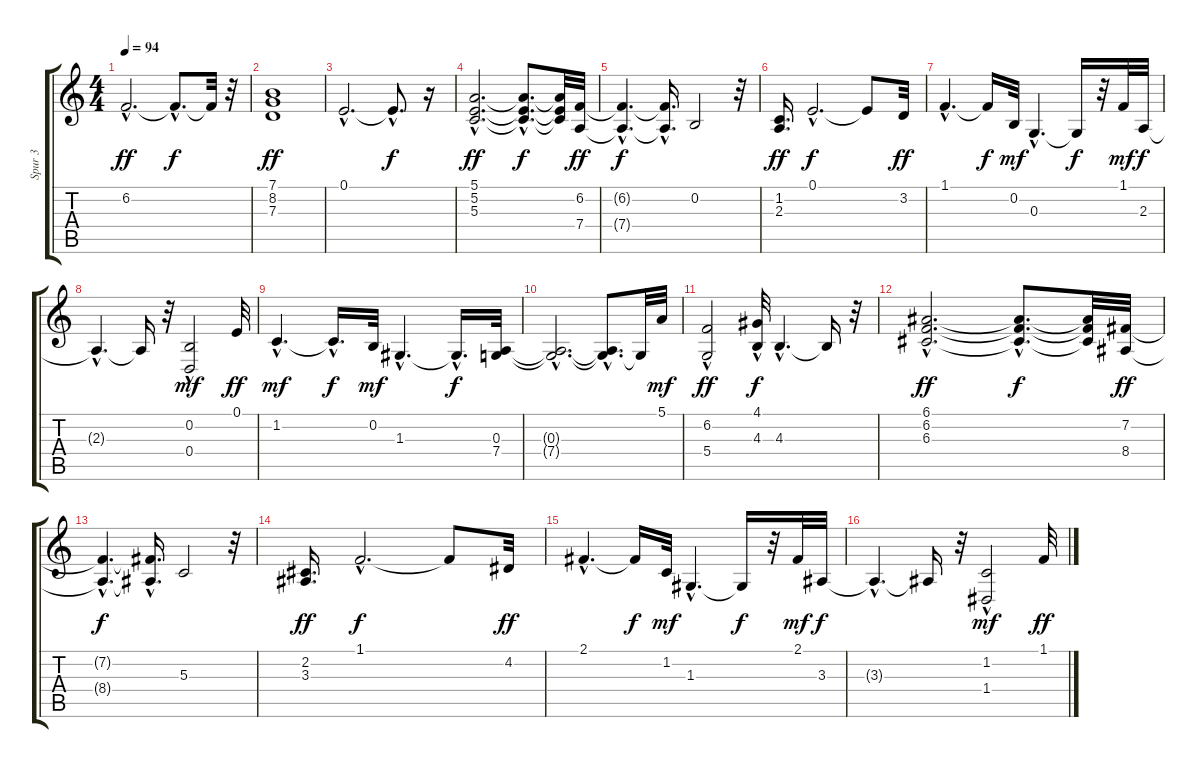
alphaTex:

\track ("Spur 3" "Spur 3") {instrument acousticgrandpiano}
\staff {score tabs}
\tuning (E4 B3 G3 D3 A2 E2) {hide}
\ts (4 4)
\tempo 94
\clef g2
\ks c
6.2{hac}.2{d dy ff} 6.2{hac t}.8{d dy f} 6.2{t}.32 r.32 |
(7.1 8.2 7.3).1{dy ff} |
0.1{hac}.2{d} 0.1{hac t}.8{d dy f} r.16 |
(5.1{hac} 5.2{hac} 5.3{hac}).2{d dy ff} (5.1{hac t} 5.2{hac t} 5.3{hac t}).8{d dy f} (5.1{t} 5.2{t} 5.3{t}).32 (6.2 7.4).32{dy ff} |
(6.2{hac t} 7.4{hac t}).4{d dy f} (6.2{hac t} 7.4{t}).16{d} 0.2.2 r.32 |
(1.2 2.3).16{d dy ff} 0.1{hac}.2{d dy f} 0.1{t}.8 3.2.32{dy ff} |
1.1{hac}.4{d} 1.1{t}.16{dy f} 0.2.32{dy mf} 0.3{hac}.4{d} 0.3{t}.16{dy f} r.32 1.1.32{dy mf} 2.3.32{dy f} |
2.3{hac t}.4{d} 2.3{t}.16 r.32 (0.2{hac} 0.4{hac}).2{dy mf} 0.1.32{dy ff} |
1.2{hac}.4{d dy mf} 1.2{hac t}.16{d dy f} 0.2.32{dy mf} 1.3{hac}.4{d} 1.3{hac t}.16{d dy f} (0.3 7.4).32 |
(0.3{hac t} 7.4{hac t}).2{d} (0.3{hac t} 7.4{hac t}).8{d} 0.3{t}.32 5.1.32{dy mf} |
(6.2 5.4{hac}).2{dy ff} (4.1{hac} 4.3{hac}).32{dy f} 4.3{hac}.4{d} 4.3{t}.16 r.32 |
(6.1{hac} 6.2{hac} 6.3{hac}).2{d dy ff} (6.1{hac t} 6.2{hac t} 6.3{hac t}).8{d dy f} (6.1{t} 6.2{t} 6.3{t}).32 (7.2 8.4).32{dy ff} |
(7.2{hac t} 8.4{hac t}).4{d dy f} (7.2{hac t} 8.4{t}).16{d} 5.3.2 r.32 |
(2.2 3.3).16{d dy ff} 1.1{hac}.2{d dy f} 1.1{t}.8 4.2.32{dy ff} |
2.1{hac}.4{d} 2.1{t}.16{dy f} 1.2.32{dy mf} 1.3{hac}.4{d} 1.3{t}.16{dy f} r.32 2.1.32{dy mf} 3.3.32{dy f} |
3.3{hac t}.4{d} 3.3{t}.16 r.32 (1.2{hac} 1.4{hac}).2{dy mf} 1.1.32{dy ff}
